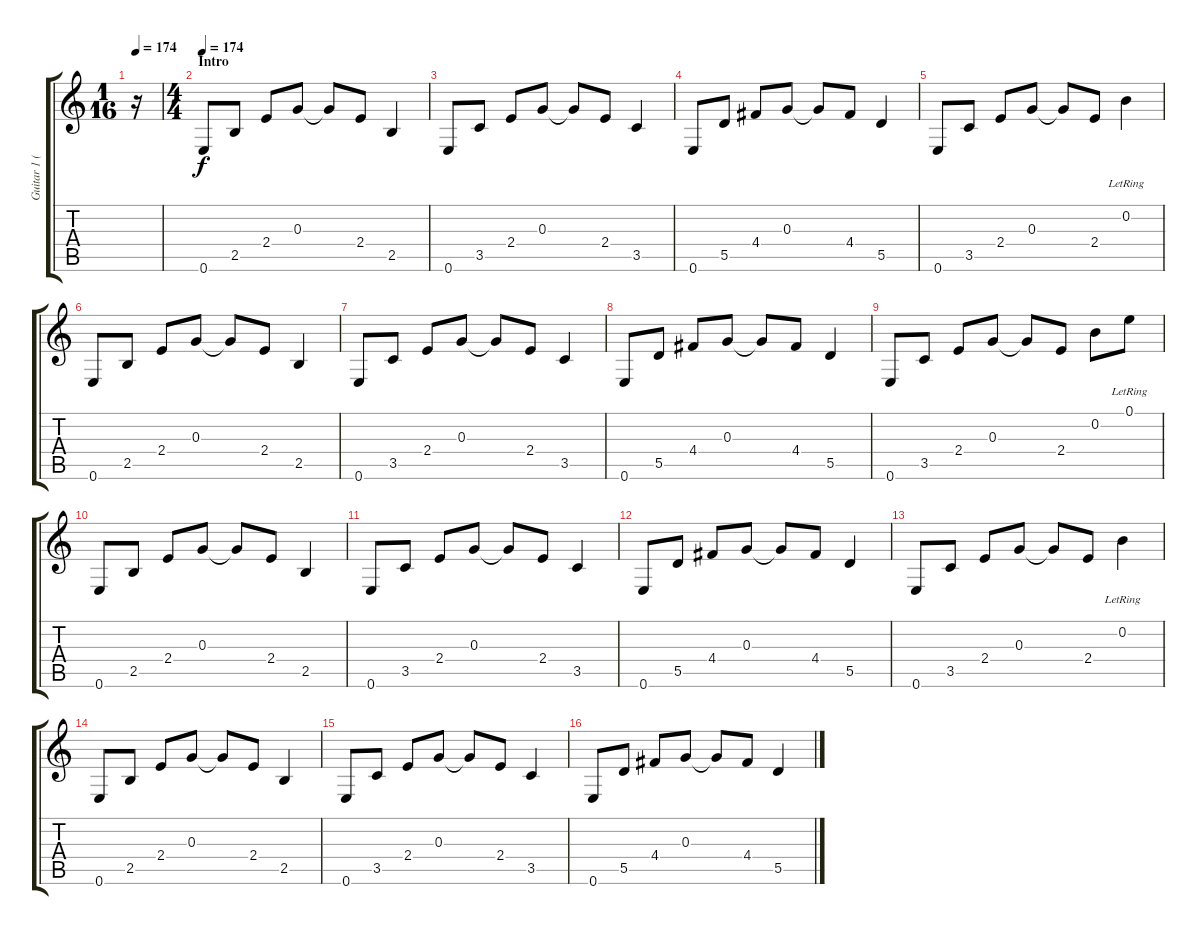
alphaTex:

\track ("Guitar 1 (clean)" "Guitar 1 (") {instrument acousticguitarsteel}
\staff {score tabs}
\tuning (E4 B3 G3 D3 A2 E2) {hide}
\ts (1 16)
\tempo 174
\clef g2
\ks c
r.16{dy f instrument acousticguitarsteel} |
\ts (4 4)
\section ("" "Intro")
\tempo 174
0.6.8 2.5.8 2.4.8 0.3.8 0.3{t}.8 2.4.8 2.5.4 |
0.6.8 3.5.8 2.4.8 0.3.8 0.3{t}.8 2.4.8 3.5.4 |
0.6.8 5.5.8 4.4.8 0.3.8 0.3{t}.8 4.4.8 5.5.4 |
0.6.8 3.5.8 2.4.8 0.3.8 0.3{t}.8 2.4.8 0.2{lr}.4 |
0.6.8 2.5.8 2.4.8 0.3.8 0.3{t}.8 2.4.8 2.5.4 |
0.6.8 3.5.8 2.4.8 0.3.8 0.3{t}.8 2.4.8 3.5.4 |
0.6.8 5.5.8 4.4.8 0.3.8 0.3{t}.8 4.4.8 5.5.4 |
0.6.8 3.5.8 2.4.8 0.3.8 0.3{t}.8 2.4.8 0.2.8 0.1{lr}.8 |
0.6.8 2.5.8 2.4.8 0.3.8 0.3{t}.8 2.4.8 2.5.4 |
0.6.8 3.5.8 2.4.8 0.3.8 0.3{t}.8 2.4.8 3.5.4 |
0.6.8 5.5.8 4.4.8 0.3.8 0.3{t}.8 4.4.8 5.5.4 |
0.6.8 3.5.8 2.4.8 0.3.8 0.3{t}.8 2.4.8 0.2{lr}.4 |
0.6.8 2.5.8 2.4.8 0.3.8 0.3{t}.8 2.4.8 2.5.4 |
0.6.8 3.5.8 2.4.8 0.3.8 0.3{t}.8 2.4.8 3.5.4 |
0.6.8 5.5.8 4.4.8 0.3.8 0.3{t}.8 4.4.8 5.5.4
